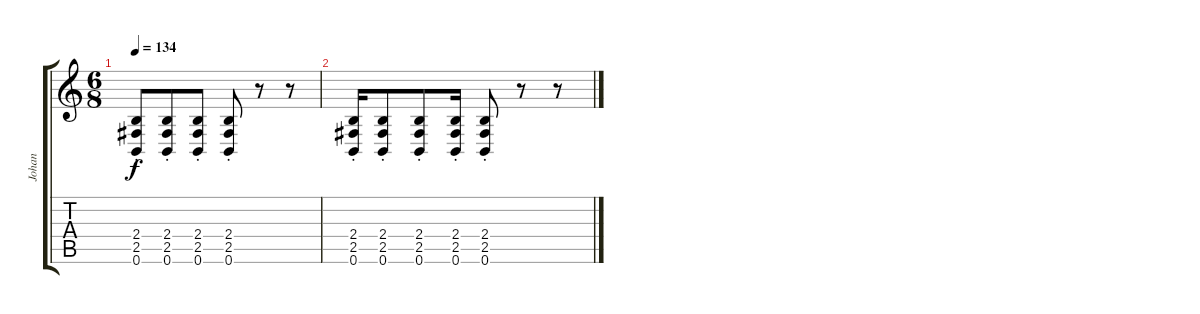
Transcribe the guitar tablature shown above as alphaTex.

\track ("Johan" "Johan") {instrument distortionguitar}
\staff {score tabs}
\tuning (B3 Gb3 D3 A2 E2 B1) {hide}
\ts (6 8)
\tempo 134
\clef g2
\ks c
(2.4{st} 2.5{st} 0.6{st}).8{dy f} (2.4 2.5{st} 0.6).8 (2.4 2.5{st} 0.6).8 (2.4 2.5{st} 0.6).8 r.8 r.8 |
(2.4 2.5{st} 0.6).16 (2.4 2.5{st} 0.6).8 (2.4 2.5{st} 0.6).8 (2.4 2.5{st} 0.6).16 (2.4 2.5{st} 0.6).8 r.8 r.8
